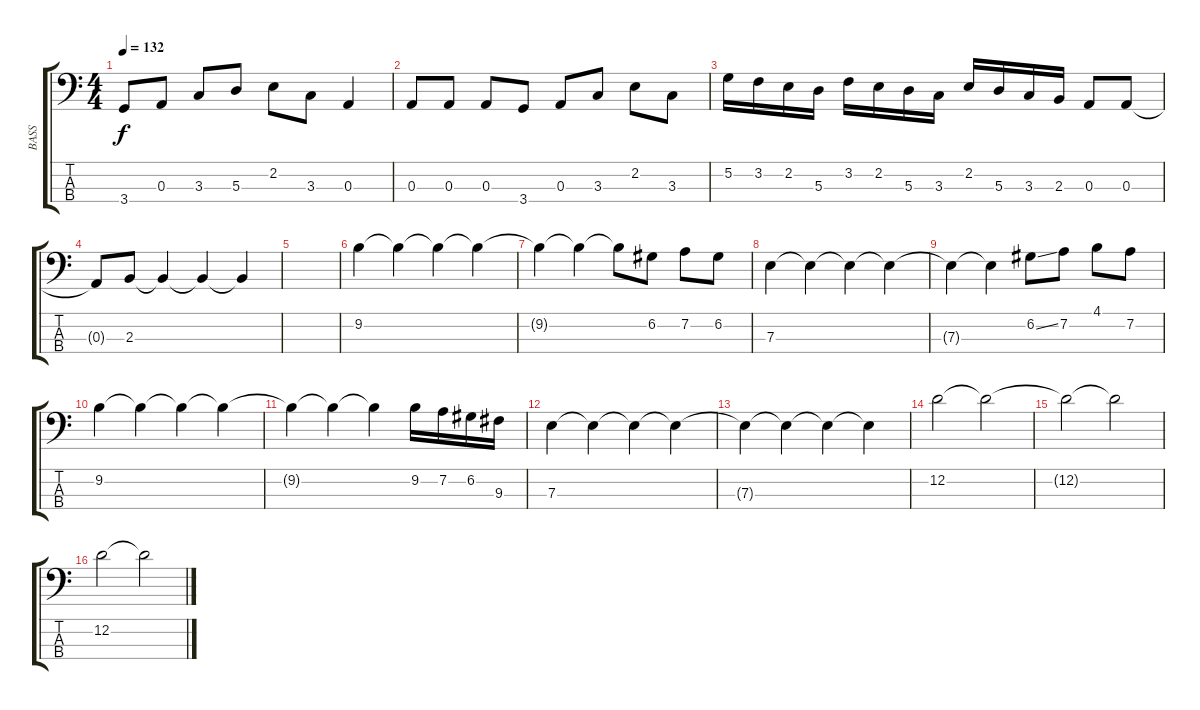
\track ("BASS" "BASS") {instrument electricbassfinger}
\staff {score tabs}
\tuning (G2 D2 A1 E1) {hide}
\ts (4 4)
\tempo 132
\clef f4
\ks c
3.4.8{dy f} 0.3.8 3.3.8 5.3.8 2.2.8 3.3.8 0.3.4 |
0.3.8 0.3.8 0.3.8 3.4.8 0.3.8 3.3.8 2.2.8 3.3.8 |
5.2.16 3.2.16 2.2.16 5.3.16 3.2.16 2.2.16 5.3.16 3.3.16 2.2.16 5.3.16 3.3.16 2.3.16 0.3.8 0.3.8 |
0.3{t}.8 2.3.8 2.3{t}.4 2.3{t}.4 2.3{t}.4 |
|
9.2.4 9.2{t}.4 9.2{t}.4 9.2{t}.4 |
9.2{t}.4 9.2{t}.4 9.2{t}.8 6.2.8 7.2.8 6.2.8 |
7.3.4 7.3{t}.4 7.3{t}.4 7.3{t}.4 |
7.3{t}.4 7.3{t}.4 6.2{ss}.8 7.2.8 4.1.8 7.2.8 |
9.2.4 9.2{t}.4 9.2{t}.4 9.2{t}.4 |
9.2{t}.4 9.2{t}.4 9.2{t}.4 9.2.16 7.2.16 6.2.16 9.3.16 |
7.3.4 7.3{t}.4 7.3{t}.4 7.3{t}.4 |
7.3{t}.4 7.3{t}.4 7.3{t}.4 7.3{t}.4 |
12.2.2 12.2{t}.2 |
12.2{t}.2 12.2{t}.2 |
12.2.2 12.2{t}.2
